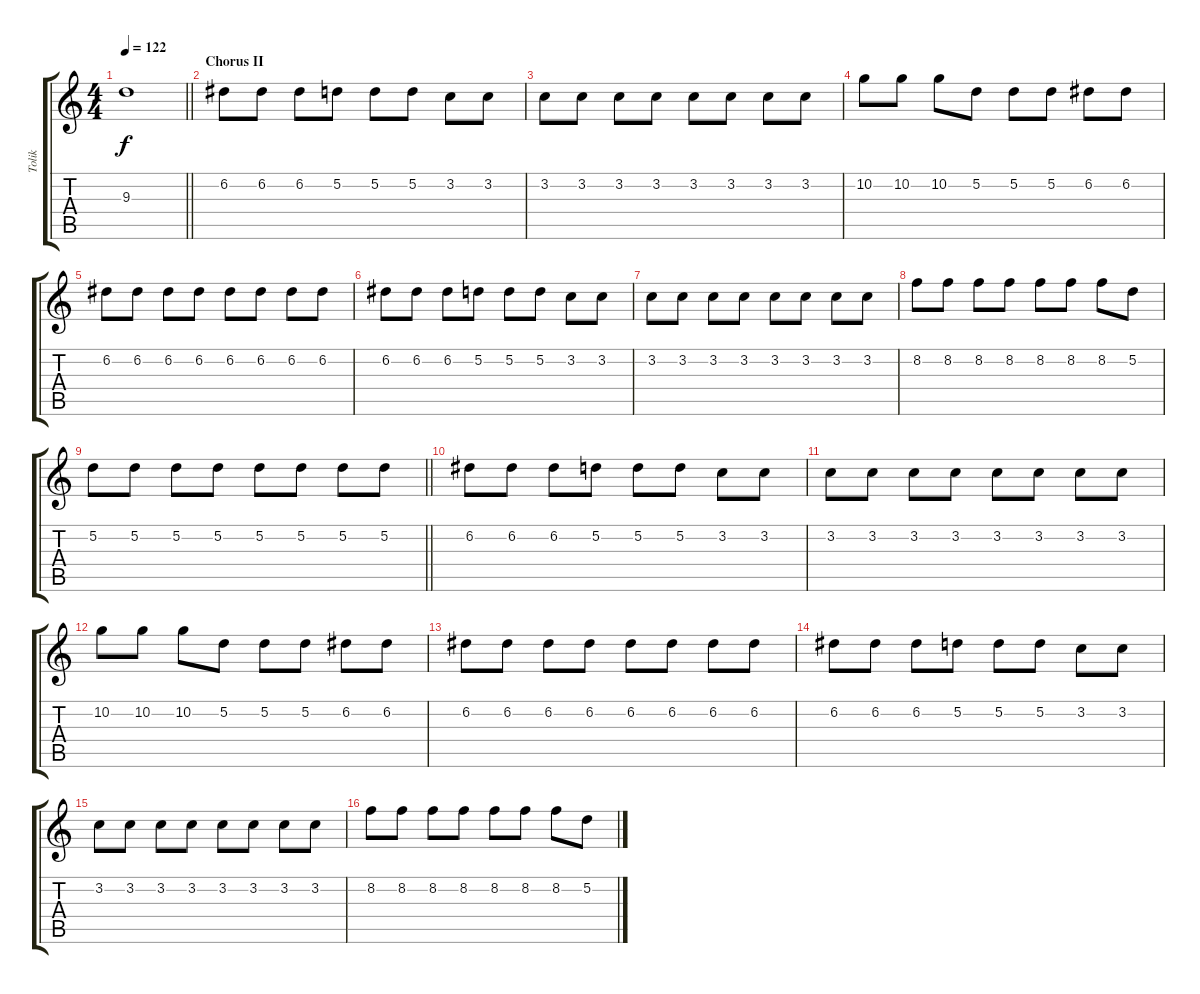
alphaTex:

\track ("Tolik" "Tolik") {instrument distortionguitar}
\staff {score tabs}
\tuning (D4 A3 F3 C3 G2 C2) {hide}
\ts (4 4)
\tempo 122
\clef g2
\barLineRight lightlight
\ks c
9.3{t}.1{dy f} |
\section ("" "Chorus II")
6.2.8 6.2.8 6.2.8 5.2.8 5.2.8 5.2.8 3.2.8 3.2.8 |
3.2.8 3.2.8 3.2.8 3.2.8 3.2.8 3.2.8 3.2.8 3.2.8 |
10.2.8 10.2.8 10.2.8 5.2.8 5.2.8 5.2.8 6.2.8 6.2.8 |
6.2.8 6.2.8 6.2.8 6.2.8 6.2.8 6.2.8 6.2.8 6.2.8 |
6.2.8 6.2.8 6.2.8 5.2.8 5.2.8 5.2.8 3.2.8 3.2.8 |
3.2.8 3.2.8 3.2.8 3.2.8 3.2.8 3.2.8 3.2.8 3.2.8 |
8.2.8 8.2.8 8.2.8 8.2.8 8.2.8 8.2.8 8.2.8 5.2.8 |
\barLineRight lightlight
5.2.8 5.2.8 5.2.8 5.2.8 5.2.8 5.2.8 5.2.8 5.2.8 |
6.2.8 6.2.8 6.2.8 5.2.8 5.2.8 5.2.8 3.2.8 3.2.8 |
3.2.8 3.2.8 3.2.8 3.2.8 3.2.8 3.2.8 3.2.8 3.2.8 |
10.2.8 10.2.8 10.2.8 5.2.8 5.2.8 5.2.8 6.2.8 6.2.8 |
6.2.8 6.2.8 6.2.8 6.2.8 6.2.8 6.2.8 6.2.8 6.2.8 |
6.2.8 6.2.8 6.2.8 5.2.8 5.2.8 5.2.8 3.2.8 3.2.8 |
3.2.8 3.2.8 3.2.8 3.2.8 3.2.8 3.2.8 3.2.8 3.2.8 |
8.2.8 8.2.8 8.2.8 8.2.8 8.2.8 8.2.8 8.2.8 5.2.8
